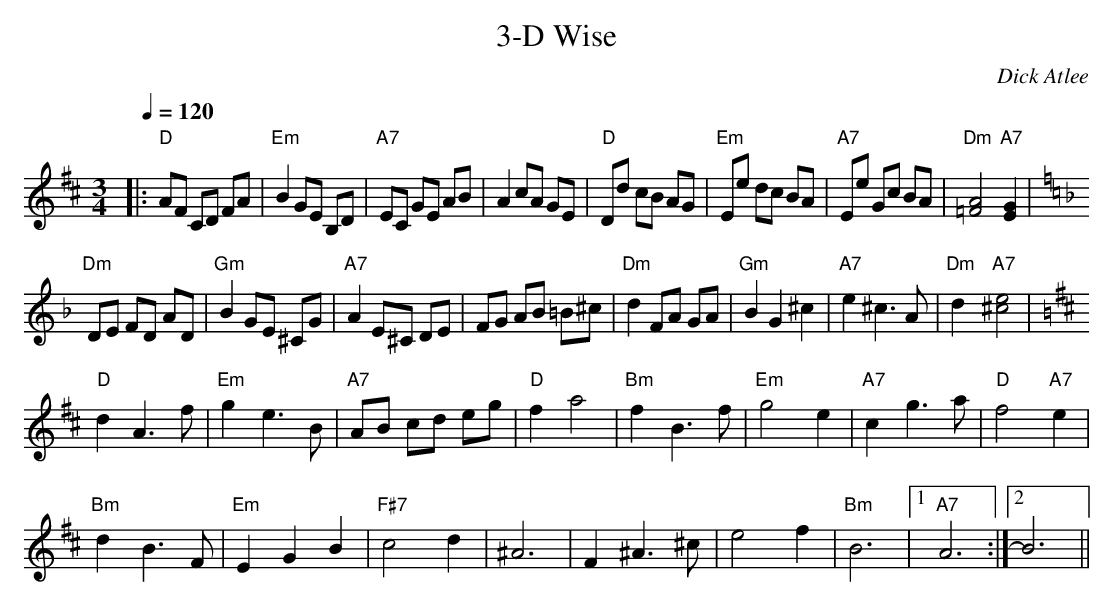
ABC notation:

X:1
T:3-D Wise
M:3/4
L:1/8
Q:1/4=120
C:Dick Atlee
K:D
|: "D" AF CD FA | "Em" B2 GE B,D | "A7" EC GE AB | A2 cA GE |
"D" Dd cB AG | "Em" Ee dc BA |
"A7" Ee Gc BA | "Dm" [=F4A4] "A7" [E2G2] | !
K:Dm
"Dm" DE FD AD | "Gm" B2 GE ^CG | "A7" A2 E^C DE | FG AB =B^c |
"Dm" d2 FA GA | "Gm" B2 G2 ^c2 |
"A7" e2 ^c3 A | "Dm" d2 "A7" [^c4e4] | !
K:D
"D" d2 A3 f | "Em" g2 e3 B | "A7" AB cd eg | "D" f2 a4 |
"Bm" f2 B3 f | "Em" g4 e2 | "A7" c2 g3 a | "D" f4 "A7" e2 | !
"Bm" d2 B3 F | "Em" E2 G2 B2 | "F#7" c4 d2 | ^A6 |
F2 ^A3 ^c | e4 f2 | "Bm" B6- |[1 "A7" A6 :|[2 B6 ||
